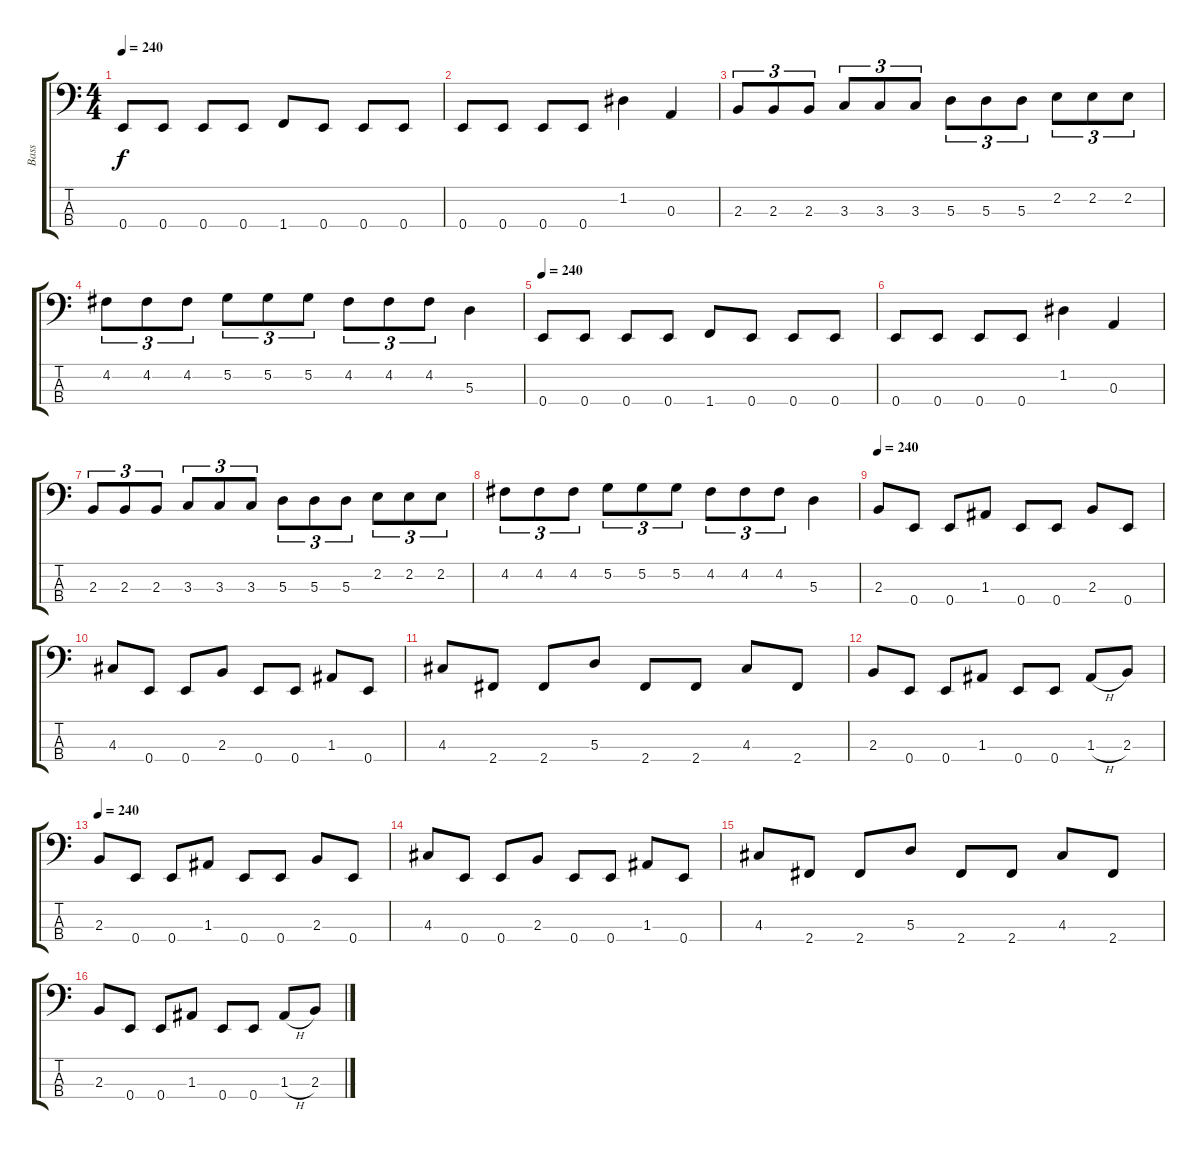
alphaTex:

\track ("Bass" "Bass") {instrument electricbassfinger}
\staff {score tabs}
\tuning (G2 D2 A1 E1) {hide}
\ts (4 4)
\tempo 240
\clef f4
\ks c
0.4.8{dy f} 0.4.8 0.4.8 0.4.8 1.4.8 0.4.8 0.4.8 0.4.8 |
0.4.8 0.4.8 0.4.8 0.4.8 1.2.4 0.3.4 |
2.3.8{tu (3 2)} 2.3.8{tu (3 2)} 2.3.8{tu (3 2)} 3.3.8{tu (3 2)} 3.3.8{tu (3 2)} 3.3.8{tu (3 2)} 5.3.8{tu (3 2)} 5.3.8{tu (3 2)} 5.3.8{tu (3 2)} 2.2.8{tu (3 2)} 2.2.8{tu (3 2)} 2.2.8{tu (3 2)} |
4.2.8{tu (3 2)} 4.2.8{tu (3 2)} 4.2.8{tu (3 2)} 5.2.8{tu (3 2)} 5.2.8{tu (3 2)} 5.2.8{tu (3 2)} 4.2.8{tu (3 2)} 4.2.8{tu (3 2)} 4.2.8{tu (3 2)} 5.3.4 |
\tempo 240
0.4.8 0.4.8 0.4.8 0.4.8 1.4.8 0.4.8 0.4.8 0.4.8 |
0.4.8 0.4.8 0.4.8 0.4.8 1.2.4 0.3.4 |
2.3.8{tu (3 2)} 2.3.8{tu (3 2)} 2.3.8{tu (3 2)} 3.3.8{tu (3 2)} 3.3.8{tu (3 2)} 3.3.8{tu (3 2)} 5.3.8{tu (3 2)} 5.3.8{tu (3 2)} 5.3.8{tu (3 2)} 2.2.8{tu (3 2)} 2.2.8{tu (3 2)} 2.2.8{tu (3 2)} |
4.2.8{tu (3 2)} 4.2.8{tu (3 2)} 4.2.8{tu (3 2)} 5.2.8{tu (3 2)} 5.2.8{tu (3 2)} 5.2.8{tu (3 2)} 4.2.8{tu (3 2)} 4.2.8{tu (3 2)} 4.2.8{tu (3 2)} 5.3.4 |
\tempo 240
2.3.8 0.4.8 0.4.8 1.3.8 0.4.8 0.4.8 2.3.8 0.4.8 |
4.3.8 0.4.8 0.4.8 2.3.8 0.4.8 0.4.8 1.3.8 0.4.8 |
4.3.8 2.4.8 2.4.8 5.3.8 2.4.8 2.4.8 4.3.8 2.4.8 |
2.3.8 0.4.8 0.4.8 1.3.8 0.4.8 0.4.8 1.3{h}.8 2.3.8 |
\tempo 240
2.3.8 0.4.8 0.4.8 1.3.8 0.4.8 0.4.8 2.3.8 0.4.8 |
4.3.8 0.4.8 0.4.8 2.3.8 0.4.8 0.4.8 1.3.8 0.4.8 |
4.3.8 2.4.8 2.4.8 5.3.8 2.4.8 2.4.8 4.3.8 2.4.8 |
2.3.8 0.4.8 0.4.8 1.3.8 0.4.8 0.4.8 1.3{h}.8 2.3.8
